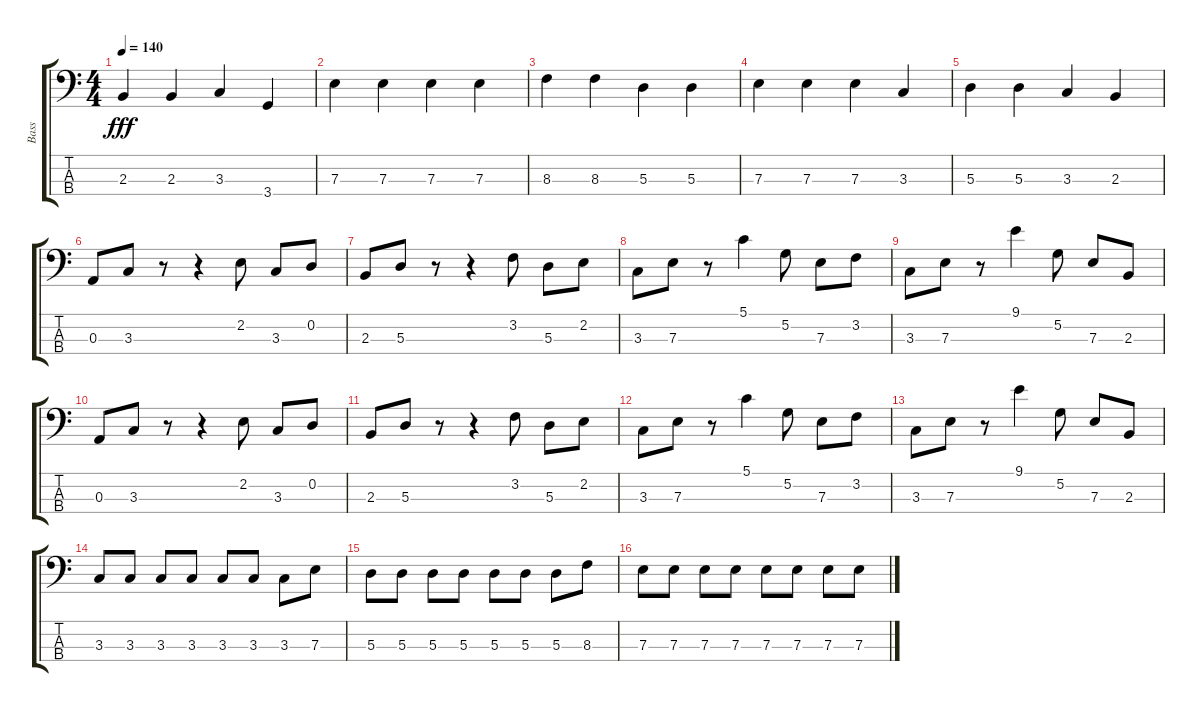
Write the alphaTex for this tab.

\track ("Bass" "Bass") {instrument electricbassfinger}
\staff {score tabs}
\tuning (G2 D2 A1 E1) {hide}
\ts (4 4)
\tempo 140
\clef f4
\ks c
2.3.4{dy fff} 2.3.4 3.3.4 3.4.4 |
7.3.4 7.3.4 7.3.4 7.3.4 |
8.3.4 8.3.4 5.3.4 5.3.4 |
7.3.4 7.3.4 7.3.4 3.3.4 |
5.3.4 5.3.4 3.3.4 2.3.4 |
0.3.8 3.3.8 r.8 r.4 2.2.8 3.3.8 0.2.8 |
2.3.8 5.3.8 r.8 r.4 3.2.8 5.3.8 2.2.8 |
3.3.8 7.3.8 r.8 5.1.4 5.2.8 7.3.8 3.2.8 |
3.3.8 7.3.8 r.8 9.1.4 5.2.8 7.3.8 2.3.8 |
0.3.8 3.3.8 r.8 r.4 2.2.8 3.3.8 0.2.8 |
2.3.8 5.3.8 r.8 r.4 3.2.8 5.3.8 2.2.8 |
3.3.8 7.3.8 r.8 5.1.4 5.2.8 7.3.8 3.2.8 |
3.3.8 7.3.8 r.8 9.1.4 5.2.8 7.3.8 2.3.8 |
3.3.8 3.3.8 3.3.8 3.3.8 3.3.8 3.3.8 3.3.8 7.3.8 |
5.3.8 5.3.8 5.3.8 5.3.8 5.3.8 5.3.8 5.3.8 8.3.8 |
7.3.8 7.3.8 7.3.8 7.3.8 7.3.8 7.3.8 7.3.8 7.3.8
